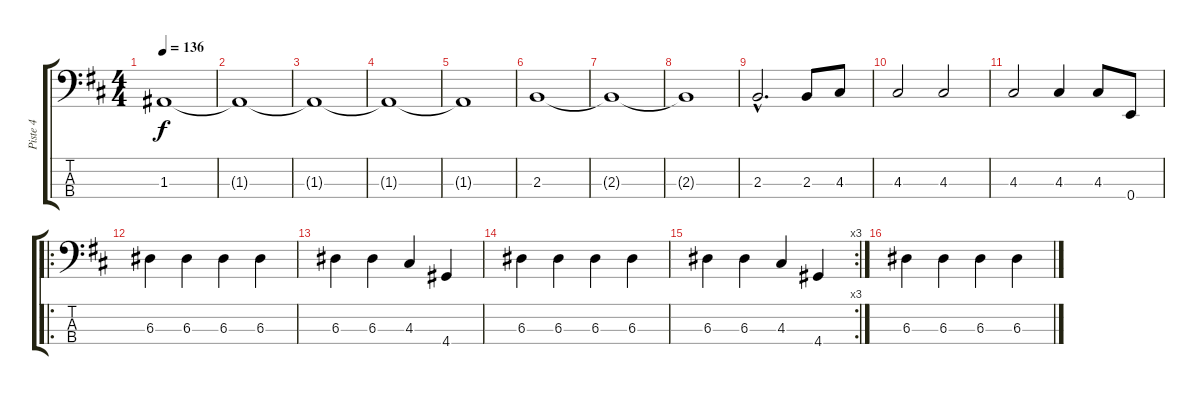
\track ("Piste 4" "Piste 4") {instrument electricbassfinger}
\staff {score tabs}
\tuning (G2 D2 A1 E1) {hide}
\ts (4 4)
\tempo 136
\clef f4
\ks d
1.3{t}.1{dy f} |
1.3{t}.1 |
1.3{t}.1 |
1.3{t}.1 |
1.3{t}.1 |
2.3.1 |
2.3{t}.1 |
2.3{t}.1 |
2.3{hac}.2{d} 2.3.8 4.3.8 |
4.3.2 4.3.2 |
4.3.2 4.3.4 4.3.8 0.4.8 |
\ro
6.3.4 6.3.4 6.3.4 6.3.4 |
6.3.4 6.3.4 4.3.4 4.4.4 |
6.3.4 6.3.4 6.3.4 6.3.4 |
\rc 3
6.3.4 6.3.4 4.3.4 4.4.4 |
6.3.4 6.3.4 6.3.4 6.3.4
